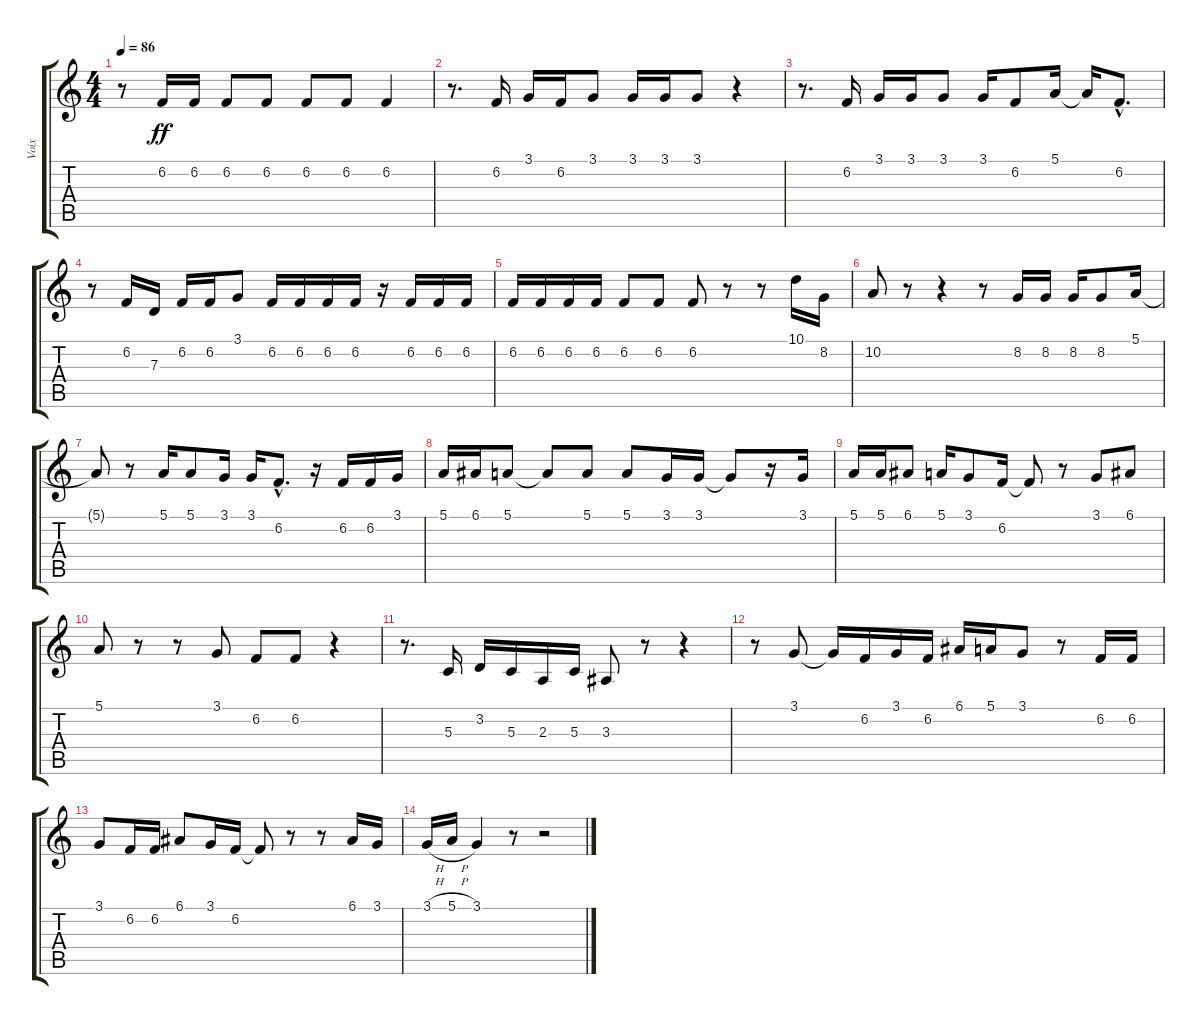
\track ("Voix" "Voix") {instrument accordion}
\staff {score tabs}
\tuning (E4 B3 G3 D3 A2 E2) {hide}
\ts (4 4)
\tempo 86
\clef g2
\ks c
r.8{dy ff} 6.2.16 6.2.16 6.2.8 6.2.8 6.2.8 6.2.8 6.2.4 |
r.8{d} 6.2.16 3.1.16 6.2.16 3.1.8 3.1.16 3.1.16 3.1.8 r.4 |
r.8{d} 6.2.16 3.1.16 3.1.16 3.1.8 3.1.16 6.2.8 5.1.16 5.1{t}.16 6.2{hac}.8{d} |
r.8 6.2.16 7.3.16 6.2.16 6.2.16 3.1.8 6.2.16 6.2.16 6.2.16 6.2.16 r.16 6.2.16 6.2.16 6.2.16 |
6.2.16 6.2.16 6.2.16 6.2.16 6.2.8 6.2.8 6.2.8 r.8 r.8 10.1.16 8.2.16 |
10.2.8 r.8 r.4 r.8 8.2.16 8.2.16 8.2.16 8.2.8 5.1.16 |
5.1{t}.8 r.8 5.1.16 5.1.8 3.1.16 3.1.16 6.2{hac}.8{d} r.16 6.2.16 6.2.16 3.1.16 |
5.1.16 6.1.16 5.1.8 5.1{t}.8 5.1.8 5.1.8 3.1.16 3.1.16 3.1{t}.8 r.16 3.1.16 |
5.1.16 5.1.16 6.1.8 5.1.16 3.1.8 6.2.16 6.2{t}.8 r.8 3.1.8 6.1.8 |
5.1.8 r.8 r.8 3.1.8 6.2.8 6.2.8 r.4 |
r.8{d} 5.3.16 3.2.16 5.3.16 2.3.16 5.3.16 3.3.8 r.8 r.4 |
r.8 3.1.8 3.1{t}.16 6.2.16 3.1.16 6.2.16 6.1.16 5.1.16 3.1.8 r.8 6.2.16 6.2.16 |
3.1.8 6.2.16 6.2.16 6.1.8 3.1.16 6.2.16 6.2{t}.8 r.8 r.8 6.1.16 3.1.16 |
3.1{h}.16 5.1{h}.16 3.1.4 r.8 r.2
